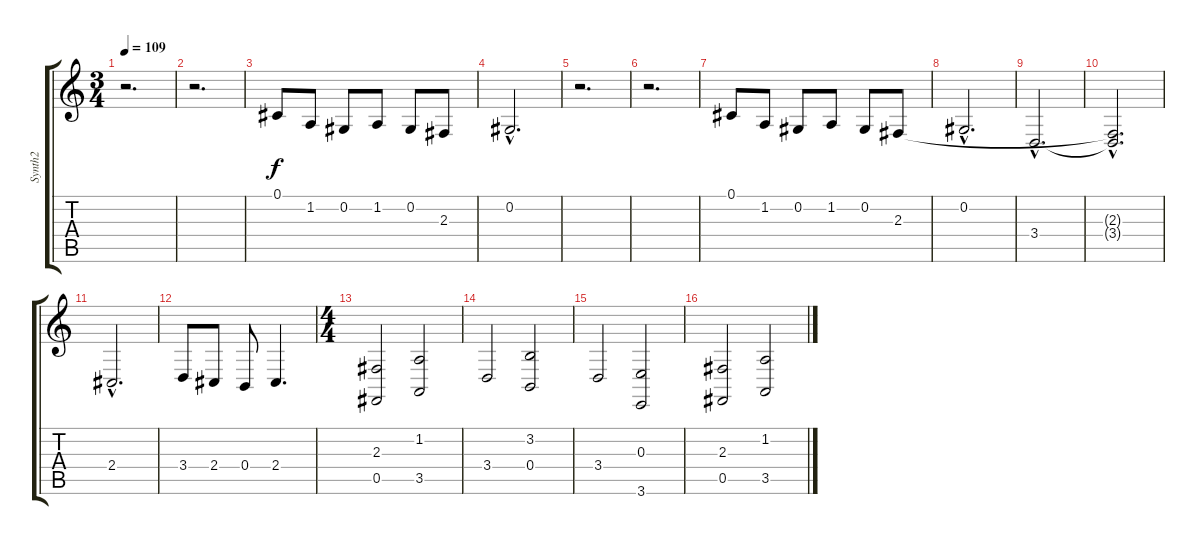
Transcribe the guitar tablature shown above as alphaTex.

\track ("Synth2" "Synth2") {instrument stringensemble1}
\staff {score tabs}
\tuning (Db4 Ab3 E3 B2 Gb2 Db2) {hide}
\ts (3 4)
\tempo 109
\clef g2
\ks c
r.2{d dy f} |
r.2{d} |
0.1.8 1.2.8 0.2.8 1.2.8 0.2.8 2.3.8 |
0.2{hac}.2{d} |
r.2{d} |
r.2{d} |
0.1.8 1.2.8 0.2.8 1.2.8 0.2.8 2.3.8 |
0.2{hac}.2{d} |
3.4{hac}.2{d} |
(2.3{hac t} 3.4{hac t}).2{d} |
2.4{hac}.2{d} |
3.4.8 2.4.8 0.4.8 2.4.4{d} |
\ts (4 4)
(2.3 0.5).2 (1.2 3.5).2 |
3.4.2 (3.2 0.4).2 |
3.4.2 (0.3 3.6).2 |
(2.3 0.5).2 (1.2 3.5).2
